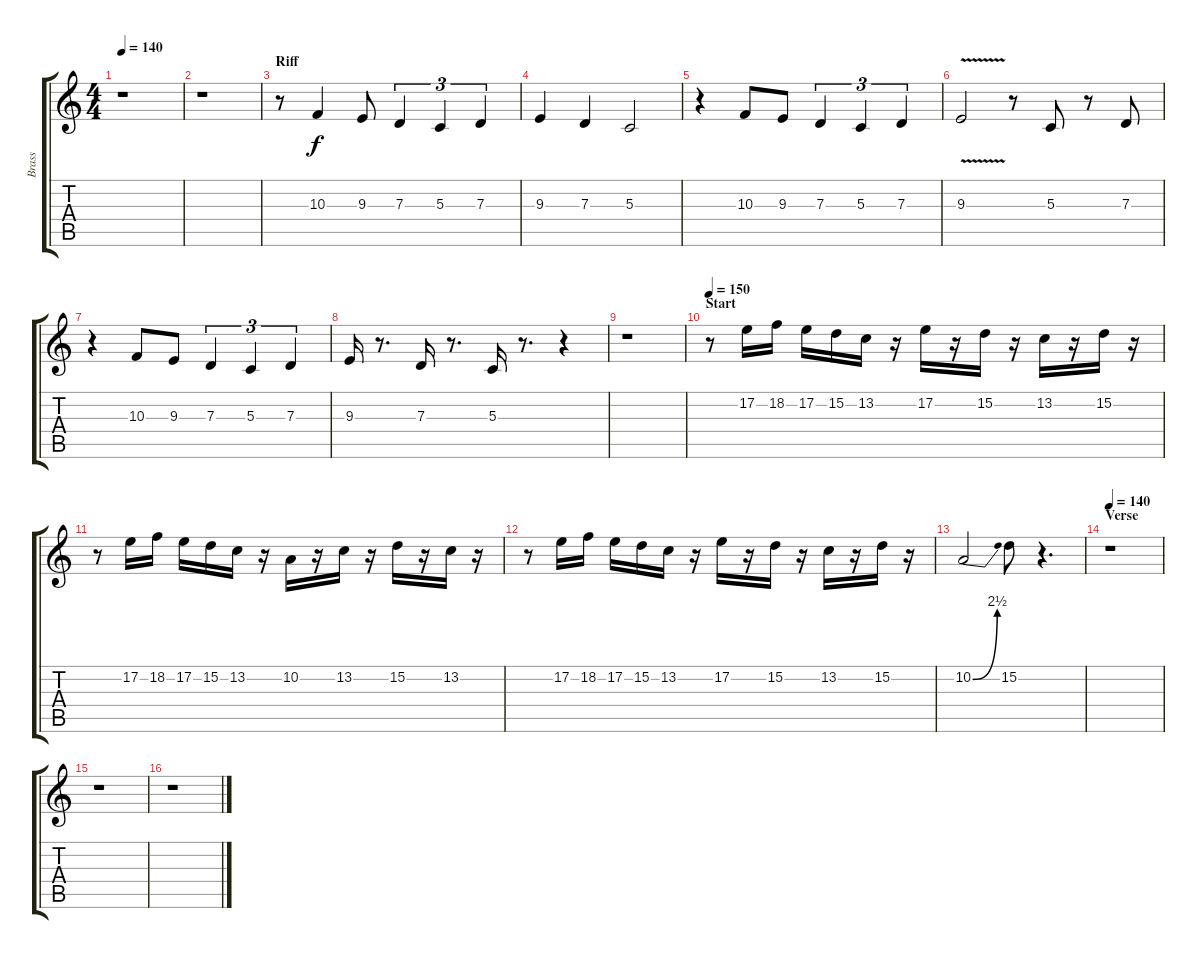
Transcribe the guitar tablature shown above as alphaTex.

\track ("Brass" "Brass") {instrument trumpet}
\staff {score tabs}
\tuning (E4 B3 G3 D3 A2 E2) {hide}
\ts (4 4)
\tempo 140
\clef g2
\ks c
r.1{dy f} |
r.1 |
\section ("" "Riff")
r.8 10.3.4 9.3.8 7.3.4{tu (3 2)} 5.3.4{tu (3 2)} 7.3.4{tu (3 2)} |
9.3.4 7.3.4 5.3.2 |
r.4 10.3.8 9.3.8 7.3.4{tu (3 2)} 5.3.4{tu (3 2)} 7.3.4{tu (3 2)} |
9.3{v}.2 r.8 5.3.8 r.8 7.3.8 |
r.4 10.3.8 9.3.8 7.3.4{tu (3 2)} 5.3.4{tu (3 2)} 7.3.4{tu (3 2)} |
9.3.16 r.8{d} 7.3.16 r.8{d} 5.3.16 r.8{d} r.4 |
r.1 |
\section ("" "Start")
\tempo 150
r.8 17.2.16 18.2.16 17.2.16 15.2.16 13.2.16 r.16 17.2.16 r.16 15.2.16 r.16 13.2.16 r.16 15.2.16 r.16 |
r.8 17.2.16 18.2.16 17.2.16 15.2.16 13.2.16 r.16 10.2.16 r.16 13.2.16 r.16 15.2.16 r.16 13.2.16 r.16 |
r.8 17.2.16 18.2.16 17.2.16 15.2.16 13.2.16 r.16 17.2.16 r.16 15.2.16 r.16 13.2.16 r.16 15.2.16 r.16 |
10.2{be (bend 0 0 60 10)}.2 15.2.8 r.4{d} |
\section ("" "Verse")
\tempo 140
r.1 |
r.1 |
r.1
